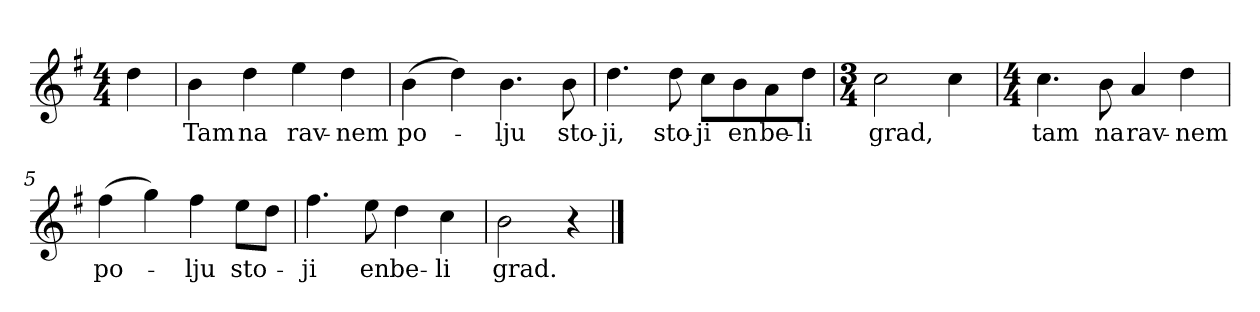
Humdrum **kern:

**kern	**text
*part1	*part1
*staff1	*staff1
*clefG2	*
*k[f#]	*
*G:	*
*M4/4	*
*MM85	*
=	=
4dd\	.
=1	=1
4b\	Tam
4dd\	na
4ee\	rav-
4dd\	-nem
=2	=2
(>4b\	po-
4dd\)	.
4.b\	-lju
8b\	sto-
=3	=3
4.dd\	-ji,
8dd\	sto-
8cc\L	-ji
8b\	en
8a\	be-
8dd\J	-li
=3X1	=3X1
*M3/4	*
2cc\	grad,
4cc\	.
=4	=4
*M4/4	*
4.cc\	tam
8b\	na
4a/	rav-
4dd\	-nem
!!LO:LB:g=z
=5	=5
(>4ff#\	po-
4gg\)	.
4ff#\	-lju
8ee\L	sto-
8dd\J	.
=6	=6
4.ff#\	-ji
8ee\	en
4dd\	be-
4cc\	-li
=7	=7
2b\	grad.
4r	.
==	==
*-	*-
